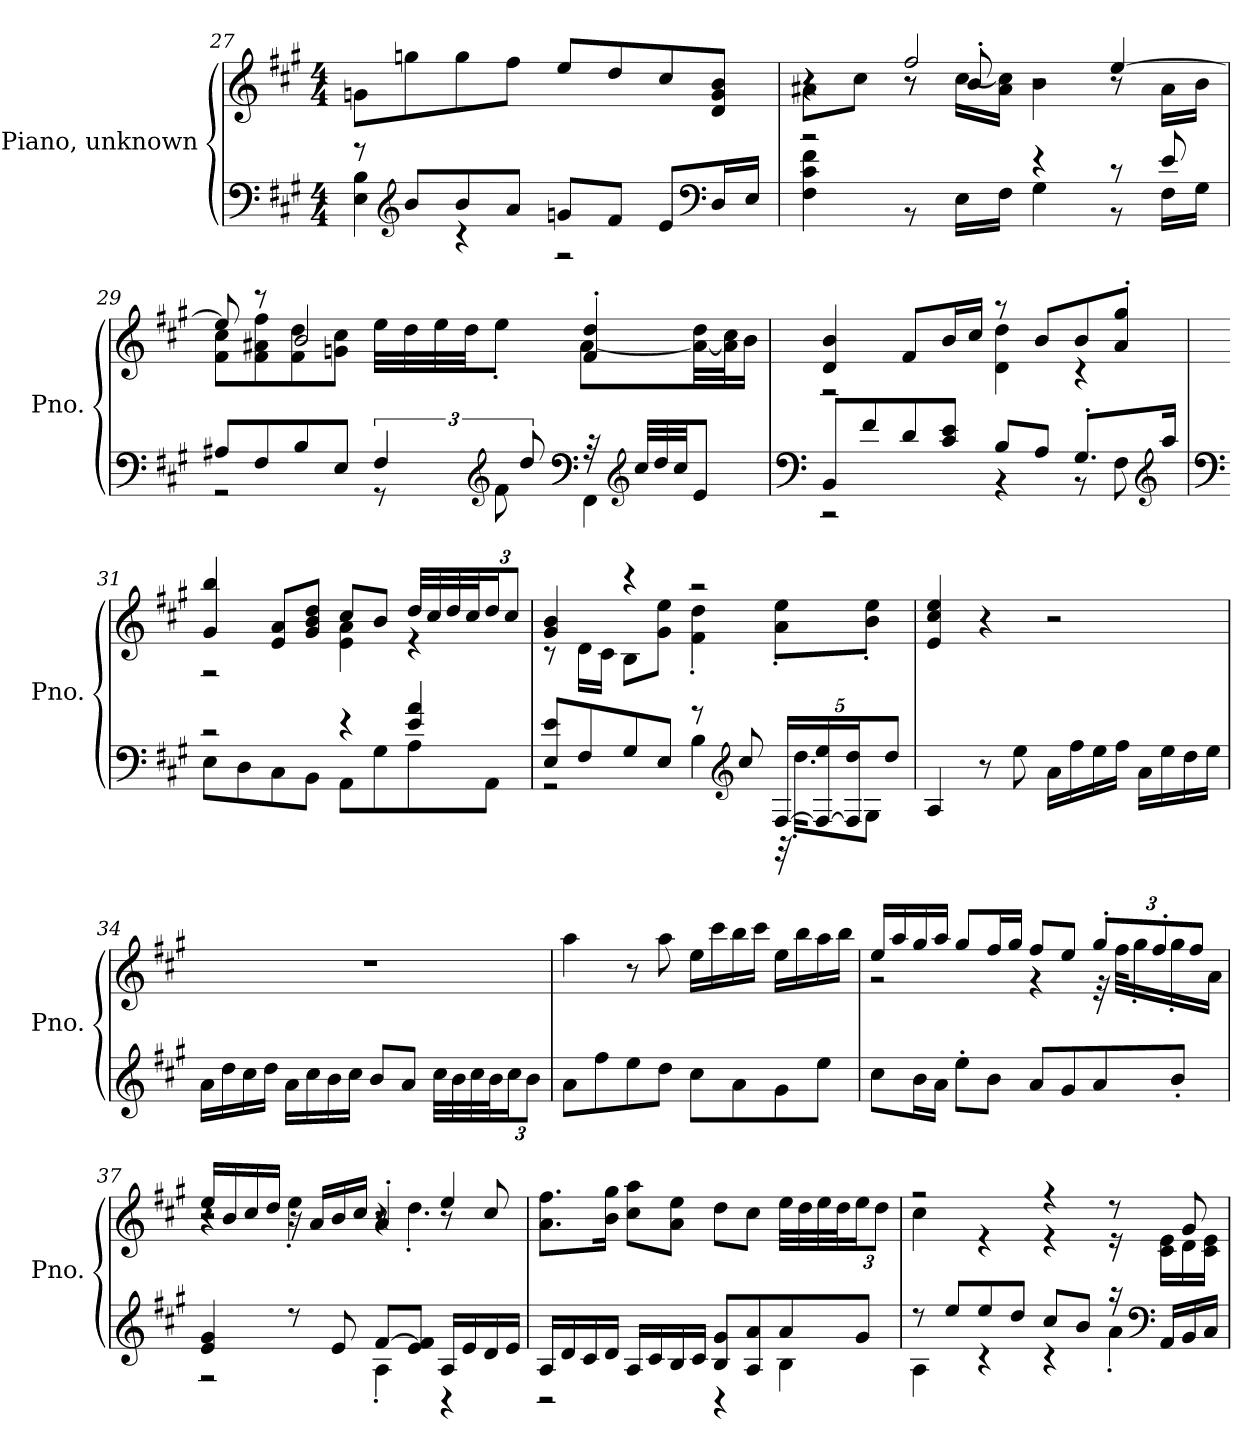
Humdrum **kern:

**kern	**kern
*part1	*part1
*staff2	*staff1
*I"Piano, unknown	*
*I'Pno.	*
!!LO:LB:g=z
*clefF4	*clefG2
*k[f#c#g#]	*k[f#c#g#]
*M4/4	*M4/4
=27	=27
*^	*
8r	4E\ 4B\	8gn\L
*clefG2	*	*
8b/L	.	8ggn\
8b/	4r	8gg\
8a/J	.	8ff#\J
8gn/L	2r	8ee/L
8f#/J	.	8dd/
8e/L	.	8cc#/
*clefF4	*	*
16D/L	.	8d/ 8g/ 8b/J
16E/JJ	.	.
=28	=28	=28
*	*	*^
*	*	*	*^
2r	4F#\ 4c#\ 4f#\	4r	8a#X\L	4r
.	.	.	8cc#\J	.
.	8r	2ff#/	8r	8r
.	16E\LL	.	[16cc#\LL	8b'/
.	16F#\JJ	.	16a#\ 16cc#\]JJ	.
4r	4G#\	.	4b\	2r
8r	8r	[4ee/	8r	.
8e/	16F#\LL	.	16a#\LL	.
.	16G#\JJ	.	16b\JJ	.
*	*	*	*v	*v
!!LO:PB:g=z
=29	=29	=29	=29
8A#X/L	2r	8ee/]	8f#\ 8cc#\L
8F#/	.	8r	8f#\ 8a#X\ 8ff#\
8B/	.	2b/	8f#\ 8dd\
8E/J	.	.	8gn\ 8cc#\J
6F#/	8r	.	32ee\LLL
.	.	.	32dd\
.	.	.	32ee\
.	.	.	32dd\JJ
*clefG2	*	*	*
.	8f#\	.	8ee'\J
12dd/	.	.	.
*clefF4	*	*	*
32r	4FF#\	4f#/' 4dd/'	[8a#\L
*clefG2	*	*	*
32cc#/LLL	.	.	.
32dd/	.	.	.
32cc#/JJ	.	.	.
8e/J	.	.	32a#\_ 32dd\LL
.	.	.	32a#\] 32cc#\J
.	.	.	16b\JJ
=30	=30	=30	=30
*clefF4	*	*	*
8BB/L	2r	4d/ 4b/	2r
8f#/	.	.	.
8d/	.	8f#/L	.
8c#/ 8e/J	.	16b/L	.
.	.	16cc#/JJ	.
8B/L	4r	8r	4d\ 4dd\
8A/J	.	8b/L	.
8.G#'/L	8r	8b/	4r
.	8F#\	8a/' 8gg#/'J	.
*clefG2	*	*	*
16aa/Jk	.	.	.
!!LO:LB:g=z	!!
=31	=31	=31	=31
*clefF4	*	*	*
2r	8E\L	4g#/ 4bb/	2r
.	8D\	.	.
.	8C#\	8e/ 8a/L	.
.	8BB\J	8g#/ 8b/ 8dd/J	.
4r	8AA\L	8cc#/L	4e\ 4a\
.	8G#\	8b/J	.
4e/ 4a/	8A\	32dd/LLL	4r
.	.	32cc#/	.
.	.	32dd/	.
.	.	32cc#/J	.
*	*	*Xbrackettup	*
.	8AA\J	24dd/J	.
.	.	12cc#/J	.
=32	=32	=32	=32
8E/ 8e/L	2r	4g#/ 4b/	8r
8F#/	.	.	16d\LL
.	.	.	16c#\JJ
8G#/	.	4r	8B\L
8E/J	.	.	8g#\ 8ee\J
8r	4B\	2r	4f#\' 4dd\'
*clefG2	*	*	*
8cc#/	.	.	.
*Xbrackettup	*	*	*
[20F#/LL	32r	.	8a\' 8ee\'L
.	16.dd'\KL	.	.
20F#/_ 20ee/	.	.	.
20F#/] 20dd/J	.	.	.
.	8G#\J	.	8b\' 8ee\'J
10dd/J	.	.	.
*v	*v	*	*
*	*v	*v
=33	=33
4A/	4e/ 4cc#/ 4ee/
8r	4r
8ee\	.
16a\LL	2r
16ff#\	.
16ee\	.
16ff#\JJ	.
16a\LL	.
16ee\	.
16dd\	.
16ee\JJ	.
!!LO:LB:g=z
=34	=34
16a\LL	1r
16dd\	.
16cc#\	.
16dd\JJ	.
16a\LL	.
16cc#\	.
16b\	.
16cc#\JJ	.
8b/L	.
8a/J	.
32cc#\LLL	.
32b\	.
32cc#\	.
32b\J	.
24cc#\J	.
12b\J	.
=35	=35
8a\L	4aa\
8ff#\	.
8ee\	8r
8dd\J	8aa\
8cc#\L	16ee\LL
.	16ccc#\
8a\	16bb\
.	16ccc#\JJ
8g#\	16ee\LL
.	16bb\
8ee\J	16aa\
.	16bb\JJ
!!LO:LB:g=z
=36	=36
*	*^
8cc#\L	16ee/LL	2r
.	16aa/	.
16b\L	16gg#/	.
16a\JJ	16aa/JJ	.
8ee'\L	8gg#/L	.
8b\J	16ff#/L	.
.	16gg#/JJ	.
8a/L	8ff#/L	4r
8g#/	8ee/J	.
8a/	12gg#'/L	32r
.	.	32ff#\KLL
.	.	16gg#'\
.	12ff#'/	.
8b'/J	.	16gg#'\
.	12ff#/J	.
.	.	16a\JJ
=37	=37	=37
*^	*	*^
4e/ 4g#/	2r	2r	4r	16ee/LL
.	.	.	.	16b/
.	.	.	.	16cc#/
.	.	.	.	16dd/JJ
8r	.	.	4ee'\	16r
.	.	.	.	16a/LL
8e/	.	.	.	16b/
.	.	.	.	16cc#/JJ
[8f#/L	4A'\	4r	8r	4a'/
8e/ 8f#/]J	.	.	4.dd'\	.
16A/LL	4r	4ee/	.	8r
16e/	.	.	.	.
16d/	.	.	.	8cc#/
16e/JJ	.	.	.	.
*	*	*v	*v	*v
!!LO:LB:g=z
=38	=38	=38
16A/LL	2r	8.a\ 8.ff#\L
16d/	.	.
16c#/	.	.
16d/JJ	.	16b\ 16gg#\Jk
16A/LL	.	8cc#\ 8aa\L
16c#/	.	.
16B/	.	8a\ 8ee\J
16c#/JJ	.	.
8B/ 8g#/L	4r	8dd\L
8A/ 8a/	.	8cc#\J
8a/	4B\	32ee\LLL
.	.	32dd\
.	.	32ee\
.	.	32dd\J
8g#/J	.	24ee\J
.	.	12dd\J
=39	=39	=39
*	*	*^
8r	4A\	2r	4cc#\
8ee/L	.	.	.
8ee/	4r	.	4r
8dd/J	.	.	.
8cc#/L	4r	4r	4r
8b/J	.	.	.
16r	4a'\	8r	16r
*clefF4	*	*	*
16AA/LL	.	.	16c#\ 16e\LL
16BB/	.	8g#/	16d\
16C#/JJ	.	.	16c#\ 16e\JJ
*v	*v	*	*
*	*v	*v
=	=
*-	*-
